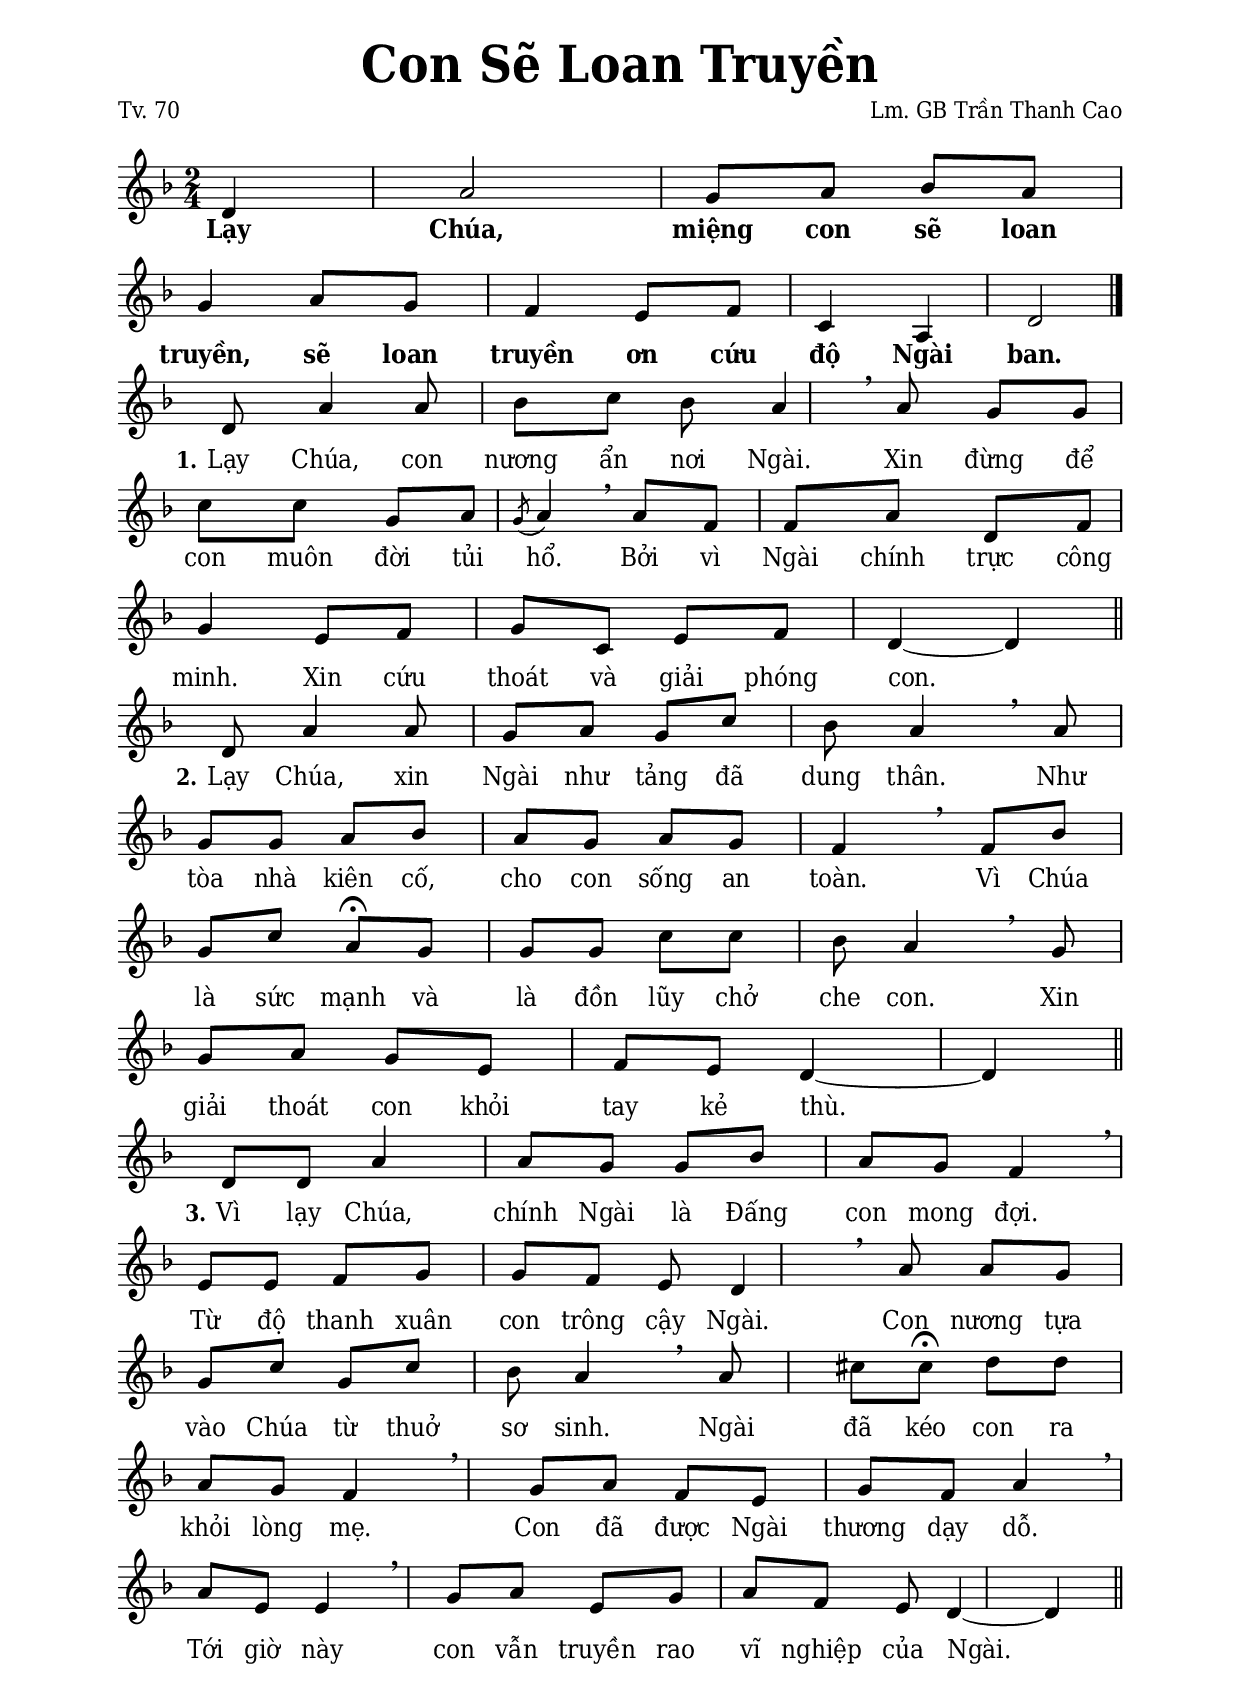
% Cài đặt chung
\version "2.22.1"
\include "english.ly"

\header {
  title = \markup { \fontsize #3 "Con Sẽ Loan Truyền" }
  poet = "Tv. 70"
  composer = "Lm. GB Trần Thanh Cao"
  arranger = " "
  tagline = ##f
}

% Nhạc điệp khúc
nhacDiepKhuc= \relative c' {
  \partial 4 d4 |
  a'2 |
  g8 a bf a |
  g4 a8 g |
  f4 e8 f |
  c4 a |
  d2 \bar "|."
}

% Nhạc phiên khúc
nhacPhienKhucMot = \relative c' {

  d8 a'4 a8 bf c bf a4 \breathe
  a8 g g c c g a \acciaccatura g8 a4 \breathe
  a8 f f a d, f g4
  e8 f g c, e f d4 ~ d \bar "||"
}

nhacPhienKhucHai = \relative c' {

  d8 a'4 a8 g a g c bf a4 \breathe
  a8 g g a bf a g a g f4 \breathe
  f8  bf g c a \fermata g g g c c bf a4 \breathe
  g8 g a g e f e d4 ~ d \bar "||"
}

nhacPhienKhucBa = \relative c' {

  d8 d a'4 a8 g g bf a g f4 \breathe
  e8 e f g g f e d4 \breathe
  a'8 a g g c g c bf a4 \breathe
  a8 cs cs \fermata d d a g f4 \breathe
  g8 a f e g f a4 \breathe
  a8 e e4 \breathe
  g8 a e g a f e d4 ~ d \bar "||"
}

% Lời điệp khúc
loiDiepKhuc = \lyricmode {

  Lạy Chúa, miệng con sẽ loan truyền,
  sẽ loan truyền ơn cứu độ Ngài ban.
}

% Lời phiên khúc
loiPhienKhucMot = \lyricmode {
  \set stanza = #"1."
  Lạy Chúa, con nương ẩn nơi Ngài.
  Xin đừng để con muôn đời tủi hổ.
  Bởi vì Ngài chính trực công minh.
  Xin cứu thoát và giải phóng con.
}

loiPhienKhucHai = \lyricmode {
  \set stanza = #"2."
  Lạy Chúa, xin Ngài như tảng đã dung thân.
  Như tòa nhà kiên cố, cho con sống an toàn.
  Vì Chúa là sức mạnh và là đồn lũy chở che con.
  Xin giải thoát con khỏi tay kẻ thù.
}

loiPhienKhucBa = \lyricmode {
  \set stanza = #"3."
  Vì lạy Chúa, chính Ngài là Đấng con mong đợi.
  Từ độ thanh xuân con trông cậy Ngài.
  Con nương tựa vào Chúa từ thuở sơ sinh.
  Ngài đã kéo con ra khỏi lòng mẹ.
  Con đã được Ngài thương dạy dỗ.
  Tới giờ này con vẫn truyền rao vĩ nghiệp của Ngài.
}


% Dàn trang
\paper {
  #(set-paper-size "a4")
  top-margin = 10\mm
  bottom-margin = 10\mm
  left-margin = 20\mm
  right-margin = 20\mm
  indent = #0
  #(define fonts
    (make-pango-font-tree
      "Deja Vu Serif Condensed"
      "Deja Vu Serif Condensed"
      "Deja Vu Serif Condensed"
      (/ 20 20)))
  page-count = #1
  system-system-spacing = #'((basic-distance . 11.5)
                             (minimum-distance . 11.5)
                             (padding . 1))
  score-system-spacing = #'((basic-distance . 11.5)
                             (minimum-distance . 11.5)
                             (padding . 1))
}

% Thiết lập tông và nhịp
TongNhip = { \key f \major \time 2/4 }

\score {
  \new ChoirStaff <<
    \new Staff = diepKhuc \with {
        \consists "Merge_rests_engraver"
        %\magnifyStaff #(magstep +1)
      }
      <<
      \new Voice = beSop {
        \TongNhip \nhacDiepKhuc
      }
    >>
    \new Lyrics \with {
          \override VerticalAxisGroup.
            nonstaff-relatedstaff-spacing.padding = #0.5
          \override VerticalAxisGroup.
            nonstaff-unrelatedstaff-spacing.padding = #1
        }
        \lyricsto beSop \loiDiepKhuc
  >>
  \layout {
    \override Lyrics.LyricText.font-series = #'bold
    %\override Lyrics.LyricText.font-size = #+2
    \override Lyrics.LyricSpace.minimum-distance = #5
    \override Score.BarNumber.break-visibility = ##(#f #f #f)
    \override Score.SpacingSpanner.uniform-stretching = ##t
  }
}

\score {
  \new ChoirStaff <<
    \new Staff = phienKhuc \with {
        %\magnifyStaff #(magstep +1)
      }
      <<
      \new Voice = beSop {
        \key f \major \time 2/4 \nhacPhienKhucMot
      }
    >>
    \new Lyrics \with {
          \override VerticalAxisGroup.
            nonstaff-relatedstaff-spacing.padding = #1
          \override VerticalAxisGroup.
            nonstaff-unrelatedstaff-spacing.padding = #1
        }
        \lyricsto beSop \loiPhienKhucMot
  >>
  \layout {
    \override Staff.TimeSignature.transparent = ##t
    %\override Lyrics.LyricText.font-size = #+2
    \override Lyrics.LyricSpace.minimum-distance = #4
    \override Score.BarNumber.break-visibility = ##(#f #f #f)
    \override Score.SpacingSpanner.uniform-stretching = ##t
    \set Score.barAlways = ##t
    \set Score.defaultBarType = ""
  } 
}

\score {
  \new ChoirStaff <<
    \new Staff = phienKhuc \with {
        %\magnifyStaff #(magstep +1)
      }
      <<
      \new Voice = beSop {
        \key f \major \time 2/4 \nhacPhienKhucHai
      }
    >>
    \new Lyrics \with {
          \override VerticalAxisGroup.
            nonstaff-relatedstaff-spacing.padding = #1
          \override VerticalAxisGroup.
            nonstaff-unrelatedstaff-spacing.padding = #1
        }
        \lyricsto beSop \loiPhienKhucHai
  >>
  \layout {
    \override Staff.TimeSignature.transparent = ##t
    %\override Lyrics.LyricText.font-size = #+2
    \override Lyrics.LyricSpace.minimum-distance = #2.5
    \override Score.BarNumber.break-visibility = ##(#f #f #f)
    \override Score.SpacingSpanner.uniform-stretching = ##t
    \set Score.barAlways = ##t
    \set Score.defaultBarType = ""
  } 
}

\score {
  \new ChoirStaff <<
    \new Staff = phienKhuc \with {
        %\magnifyStaff #(magstep +1)
      }
      <<
      \new Voice = beSop {
        \key f \major \time 2/4 \nhacPhienKhucBa
      }
    >>
    \new Lyrics \with {
          \override VerticalAxisGroup.
            nonstaff-relatedstaff-spacing.padding = #1.2
          \override VerticalAxisGroup.
            nonstaff-unrelatedstaff-spacing.padding = #1
        }
        \lyricsto beSop \loiPhienKhucBa
  >>
  \layout {
    \override Staff.TimeSignature.transparent = ##t
    %\override Lyrics.LyricText.font-size = #+2
    \override Lyrics.LyricSpace.minimum-distance = #2
    \override Score.BarNumber.break-visibility = ##(#f #f #f)
    \override Score.SpacingSpanner.uniform-stretching = ##t
    \set Score.barAlways = ##t
    \set Score.defaultBarType = ""
  } 
}

